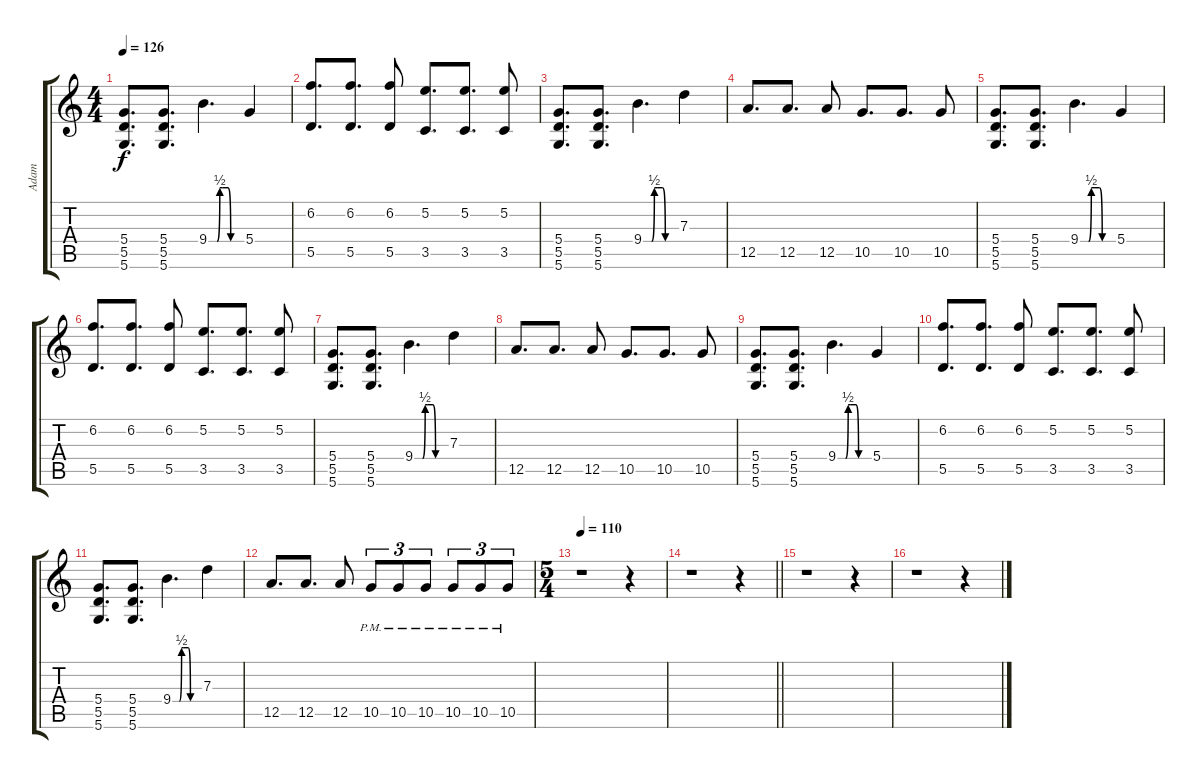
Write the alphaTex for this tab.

\track ("Adam" "Adam") {instrument distortionguitar}
\staff {score tabs}
\tuning (E4 B3 G3 D3 A2 D2) {hide}
\ts (4 4)
\tempo 126
\clef g2
\ks c
(5.4 5.5 5.6).8{d dy f} (5.4 5.5 5.6).8{d} 9.4{be (custom 0 0 10 0 15 0 20 2 25 2 35 2 40 0 50 0 60 0)}.4{d} 5.4.4 |
(6.2 5.5).8{d} (6.2 5.5).8{d} (6.2 5.5).8 (5.2 3.5).8{d} (5.2 3.5).8{d} (5.2 3.5).8 |
(5.4 5.5 5.6).8{d} (5.4 5.5 5.6).8{d} 9.4{be (custom 0 0 10 0 15 0 20 2 25 2 35 2 40 0 50 0 60 0)}.4{d} 7.3.4 |
12.5.8{d} 12.5.8{d} 12.5.8 10.5.8{d} 10.5.8{d} 10.5.8 |
(5.4 5.5 5.6).8{d} (5.4 5.5 5.6).8{d} 9.4{be (custom 0 0 10 0 15 0 20 2 25 2 35 2 40 0 50 0 60 0)}.4{d} 5.4.4 |
(6.2 5.5).8{d} (6.2 5.5).8{d} (6.2 5.5).8 (5.2 3.5).8{d} (5.2 3.5).8{d} (5.2 3.5).8 |
(5.4 5.5 5.6).8{d} (5.4 5.5 5.6).8{d} 9.4{be (custom 0 0 10 0 15 0 20 2 25 2 35 2 40 0 50 0 60 0)}.4{d} 7.3.4 |
12.5.8{d} 12.5.8{d} 12.5.8 10.5.8{d} 10.5.8{d} 10.5.8 |
(5.4 5.5 5.6).8{d} (5.4 5.5 5.6).8{d} 9.4{be (custom 0 0 10 0 15 0 20 2 25 2 35 2 40 0 50 0 60 0)}.4{d} 5.4.4 |
(6.2 5.5).8{d} (6.2 5.5).8{d} (6.2 5.5).8 (5.2 3.5).8{d} (5.2 3.5).8{d} (5.2 3.5).8 |
(5.4 5.5 5.6).8{d} (5.4 5.5 5.6).8{d} 9.4{be (custom 0 0 10 0 15 0 20 2 25 2 35 2 40 0 50 0 60 0)}.4{d} 7.3.4 |
12.5.8{d} 12.5.8{d} 12.5.8 10.5{pm}.8{tu (3 2)} 10.5{pm}.8{tu (3 2)} 10.5{pm}.8{tu (3 2)} 10.5{pm}.8{tu (3 2)} 10.5{pm}.8{tu (3 2)} 10.5{pm}.8{tu (3 2)} |
\ts (5 4)
\tempo 110
r.1 r.4 |
\barLineRight lightlight
r.1 r.4 |
\section ("" "")
r.1 r.4 |
r.1 r.4
